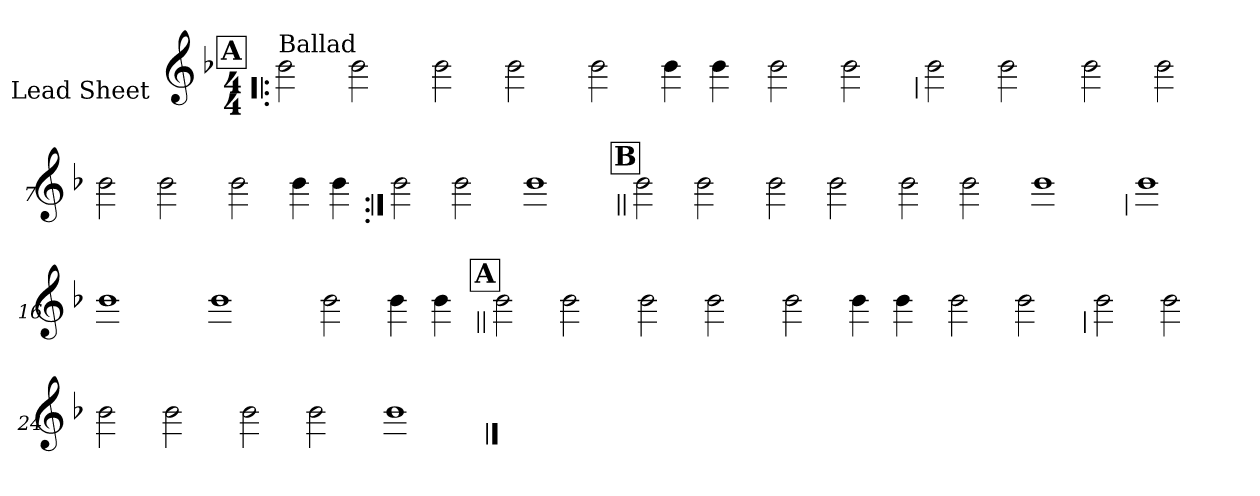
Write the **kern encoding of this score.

**kern
*part1
*staff1
*I"Lead Sheet
*stria0
*clefG2
*k[b-]
*F:
*M4/4
!!LO:REH:place=s1:a:t=A
=1!|:
!LO:TX:a:t=Ballad
2b-
2b-
=2-
2b-
2b-
=3-
2b-
4b-
4b-
=4-
2b-
2b-
!!LO:LB:g=z
=5
2b-
2b-
=6-
2b-
2b-
=7-
2b-
2b-
=8-
2b-
4b-
4b-
!!LO:LB:g=z
=9:|!
2b-
2b-
=10-
1b-
!!LO:LB:g=z
!!LO:REH:place=s1:a:t=B
=11||
2b-
2b-
=12-
2b-
2b-
=13-
2b-
2b-
=14-
1b-
!!LO:LB:g=z
=15
1b-
=16-
1b-
=17-
1b-
=18-
2b-
4b-
4b-
!!LO:LB:g=z
!!LO:REH:place=s1:a:t=A
=19||
2b-
2b-
=20-
2b-
2b-
=21-
2b-
4b-
4b-
=22-
2b-
2b-
!!LO:LB:g=z
=23
2b-
2b-
=24-
2b-
2b-
=25-
2b-
2b-
=26-
1b-
==
*-
